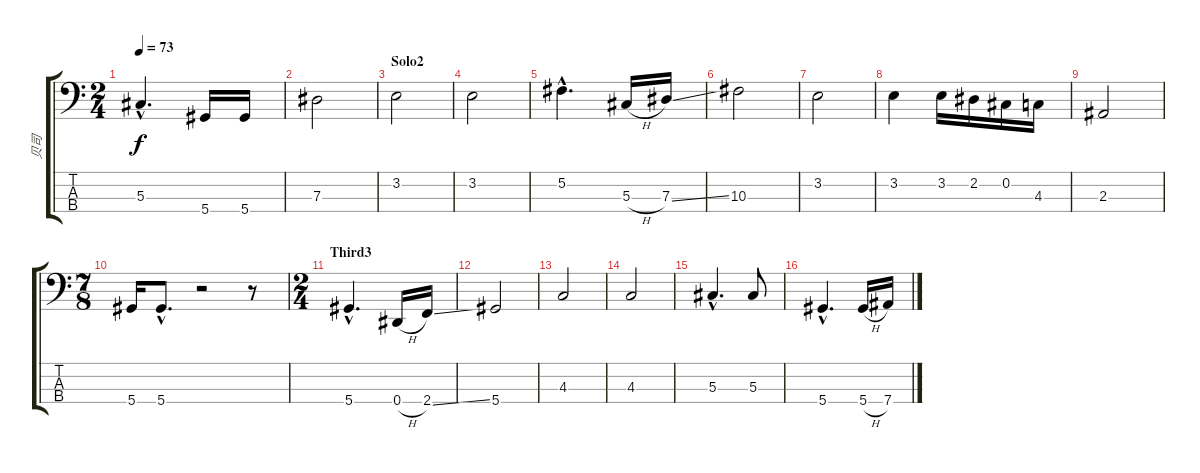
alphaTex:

\track ("贝司" "贝司") {instrument electricbassfinger}
\staff {score tabs}
\tuning (Gb2 Db2 Ab1 Eb1) {hide}
\ts (2 4)
\tempo 73
\clef f4
\ks c
5.3{hac}.4{d dy f} 5.4.16 5.4.16 |
7.3.2 |
\section ("" "Solo2")
3.2.2 |
3.2.2 |
5.2{hac}.4{d} 5.3{h}.16 7.3{ss}.16 |
10.3.2 |
3.2.2 |
3.2.4 3.2.16 2.2.16 0.2.16 4.3.16 |
2.3.2 |
\ts (7 8)
5.4.16 5.4{hac}.8{d} r.2 r.8 |
\ts (2 4)
\section ("" "Third3")
5.4{hac}.4{d} 0.4{h}.16 2.4{ss}.16 |
5.4.2 |
4.3.2 |
4.3.2 |
5.3{hac}.4{d} 5.3.8 |
5.4{hac}.4{d} 5.4{h}.16 7.4{ss}.16
